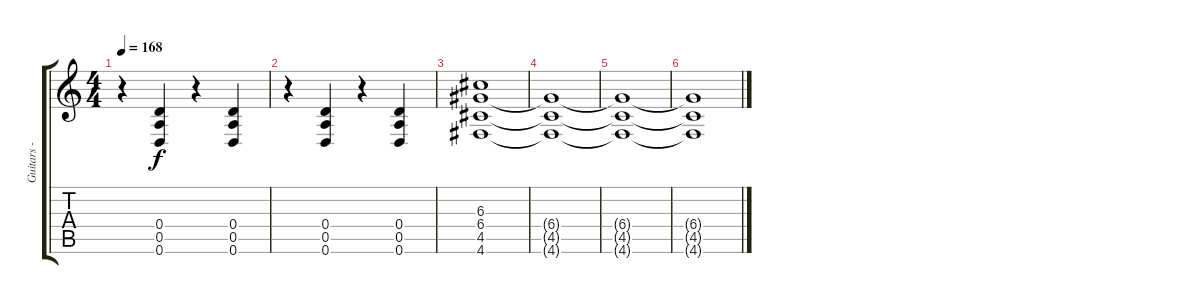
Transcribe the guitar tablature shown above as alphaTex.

\track ("Guitars - Doubled" "Guitars - ") {instrument overdrivenguitar}
\staff {score tabs}
\tuning (E4 B3 G3 D3 A2 D2) {hide}
\ts (4 4)
\tempo 168
\clef g2
\ks c
r.4{dy f} (0.4 0.5 0.6).4 r.4 (0.4 0.5 0.6).4 |
r.4 (0.4 0.5 0.6).4 r.4 (0.4 0.5 0.6).4 |
(6.3 6.4 4.5 4.6).1 |
(6.4{t} 4.5{t} 4.6{t}).1 |
(6.4{t} 4.5{t} 4.6{t}).1 |
(6.4{t} 4.5{t} 4.6{t}).1
